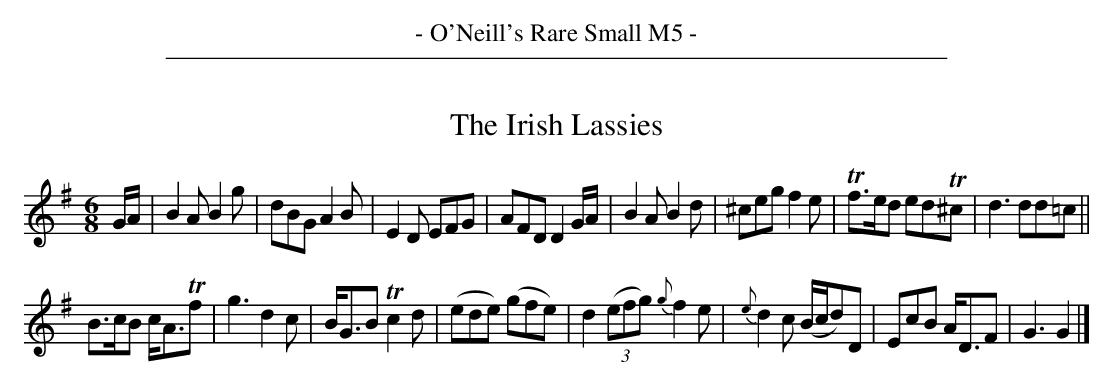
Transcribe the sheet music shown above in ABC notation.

X:1
T: The Irish Lassies
M: 6/8
L: 1/8
K: G
G/A/ |\
B2A B2g | dBG A2B | E2D EFG | AFD D2 G/A/ |\
B2A B2d | ^ceg f2e | Tf>ed edT^c | d3 dd=c ||
B>cB c<ATf | g3 d2c | B<GB Tc2d | (ede) (gfe) |\
d2((3efg) {g}f2e | {e}d2c (B/c/d)D | EcB A<DF | G3 G2 |]
